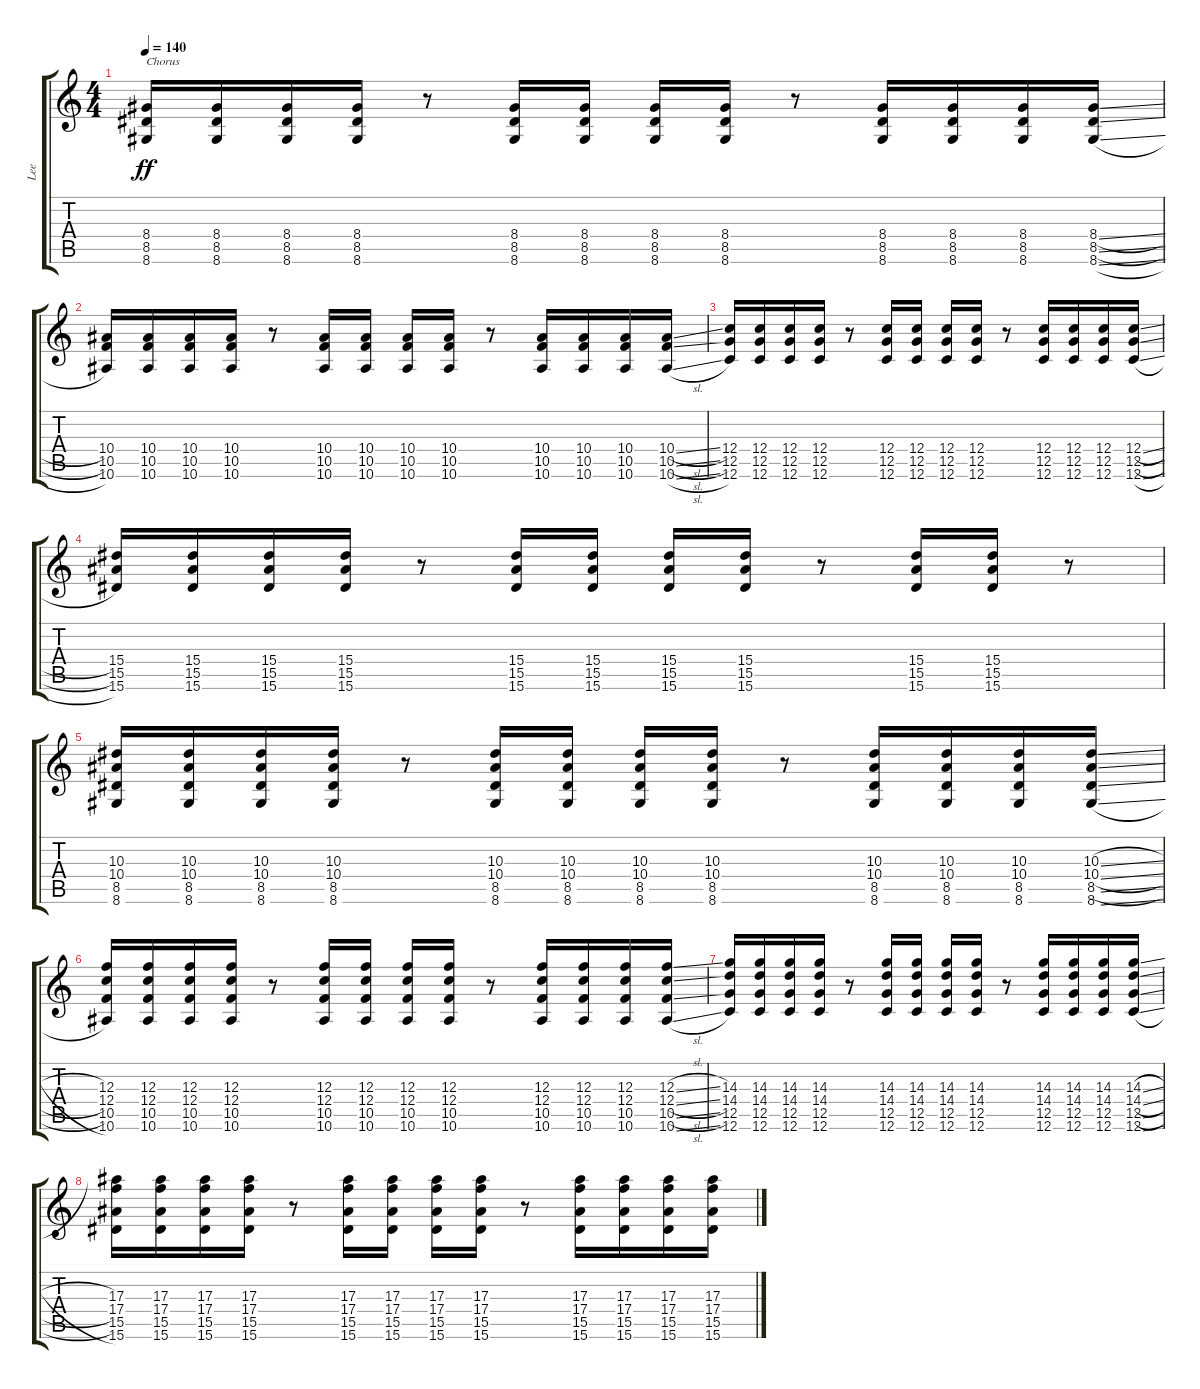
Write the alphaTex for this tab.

\track ("Lee" "Lee") {instrument distortionguitar}
\staff {score tabs}
\tuning (D4 A3 F3 C3 G2 C2) {hide}
\ts (4 4)
\tempo 140
\clef g2
\ks c
(8.4 8.5 8.6).16{txt "Chorus" dy ff volume 9 instrument distortionguitar} (8.4 8.5 8.6).16 (8.4 8.5 8.6).16 (8.4 8.5 8.6).16 r.8 (8.4 8.5 8.6).16 (8.4 8.5 8.6).16 (8.4 8.5 8.6).16 (8.4 8.5 8.6).16 r.8 (8.4 8.5 8.6).16 (8.4 8.5 8.6).16 (8.4 8.5 8.6).16 (8.4{sl} 8.5{sl} 8.6{sl}).16 |
(10.4 10.5 10.6).16 (10.4 10.5 10.6).16 (10.4 10.5 10.6).16 (10.4 10.5 10.6).16 r.8 (10.4 10.5 10.6).16 (10.4 10.5 10.6).16 (10.4 10.5 10.6).16 (10.4 10.5 10.6).16 r.8 (10.4 10.5 10.6).16 (10.4 10.5 10.6).16 (10.4 10.5 10.6).16 (10.4{sl} 10.5{sl} 10.6{sl}).16 |
(12.4 12.5 12.6).16 (12.4 12.5 12.6).16 (12.4 12.5 12.6).16 (12.4 12.5 12.6).16 r.8 (12.4 12.5 12.6).16 (12.4 12.5 12.6).16 (12.4 12.5 12.6).16 (12.4 12.5 12.6).16 r.8 (12.4 12.5 12.6).16 (12.4 12.5 12.6).16 (12.4 12.5 12.6).16 (12.4{sl} 12.5{sl} 12.6{sl}).16 |
(15.4 15.5 15.6).16 (15.4 15.5 15.6).16 (15.4 15.5 15.6).16 (15.4 15.5 15.6).16 r.8 (15.4 15.5 15.6).16 (15.4 15.5 15.6).16 (15.4 15.5 15.6).16 (15.4 15.5 15.6).16 r.8 (15.4 15.5 15.6).16 (15.4 15.5 15.6).16 r.8 |
(10.3 10.4 8.5 8.6).16 (10.3 10.4 8.5 8.6).16 (10.3 10.4 8.5 8.6).16 (10.3 10.4 8.5 8.6).16 r.8 (10.3 10.4 8.5 8.6).16 (10.3 10.4 8.5 8.6).16 (10.3 10.4 8.5 8.6).16 (10.3 10.4 8.5 8.6).16 r.8 (10.3 10.4 8.5 8.6).16 (10.3 10.4 8.5 8.6).16 (10.3 10.4 8.5 8.6).16 (10.3{sl} 10.4{sl} 8.5{sl} 8.6{sl}).16 |
(12.3 12.4 10.5 10.6).16 (12.3 12.4 10.5 10.6).16 (12.3 12.4 10.5 10.6).16 (12.3 12.4 10.5 10.6).16 r.8 (12.3 12.4 10.5 10.6).16 (12.3 12.4 10.5 10.6).16 (12.3 12.4 10.5 10.6).16 (12.3 12.4 10.5 10.6).16 r.8 (12.3 12.4 10.5 10.6).16 (12.3 12.4 10.5 10.6).16 (12.3 12.4 10.5 10.6).16 (12.3{sl} 12.4{sl} 10.5{sl} 10.6{sl}).16 |
(14.3 14.4 12.5 12.6).16 (14.3 14.4 12.5 12.6).16 (14.3 14.4 12.5 12.6).16 (14.3 14.4 12.5 12.6).16 r.8 (14.3 14.4 12.5 12.6).16 (14.3 14.4 12.5 12.6).16 (14.3 14.4 12.5 12.6).16 (14.3 14.4 12.5 12.6).16 r.8 (14.3 14.4 12.5 12.6).16 (14.3 14.4 12.5 12.6).16 (14.3 14.4 12.5 12.6).16 (14.3{sl} 14.4{sl} 12.5{sl} 12.6{sl}).16 |
(17.3 17.4 15.5 15.6).16 (17.3 17.4 15.5 15.6).16 (17.3 17.4 15.5 15.6).16 (17.3 17.4 15.5 15.6).16 r.8 (17.3 17.4 15.5 15.6).16 (17.3 17.4 15.5 15.6).16 (17.3 17.4 15.5 15.6).16 (17.3 17.4 15.5 15.6).16 r.8 (17.3 17.4 15.5 15.6).16 (17.3 17.4 15.5 15.6).16 (17.3 17.4 15.5 15.6).16 (17.3 17.4 15.5 15.6).16
